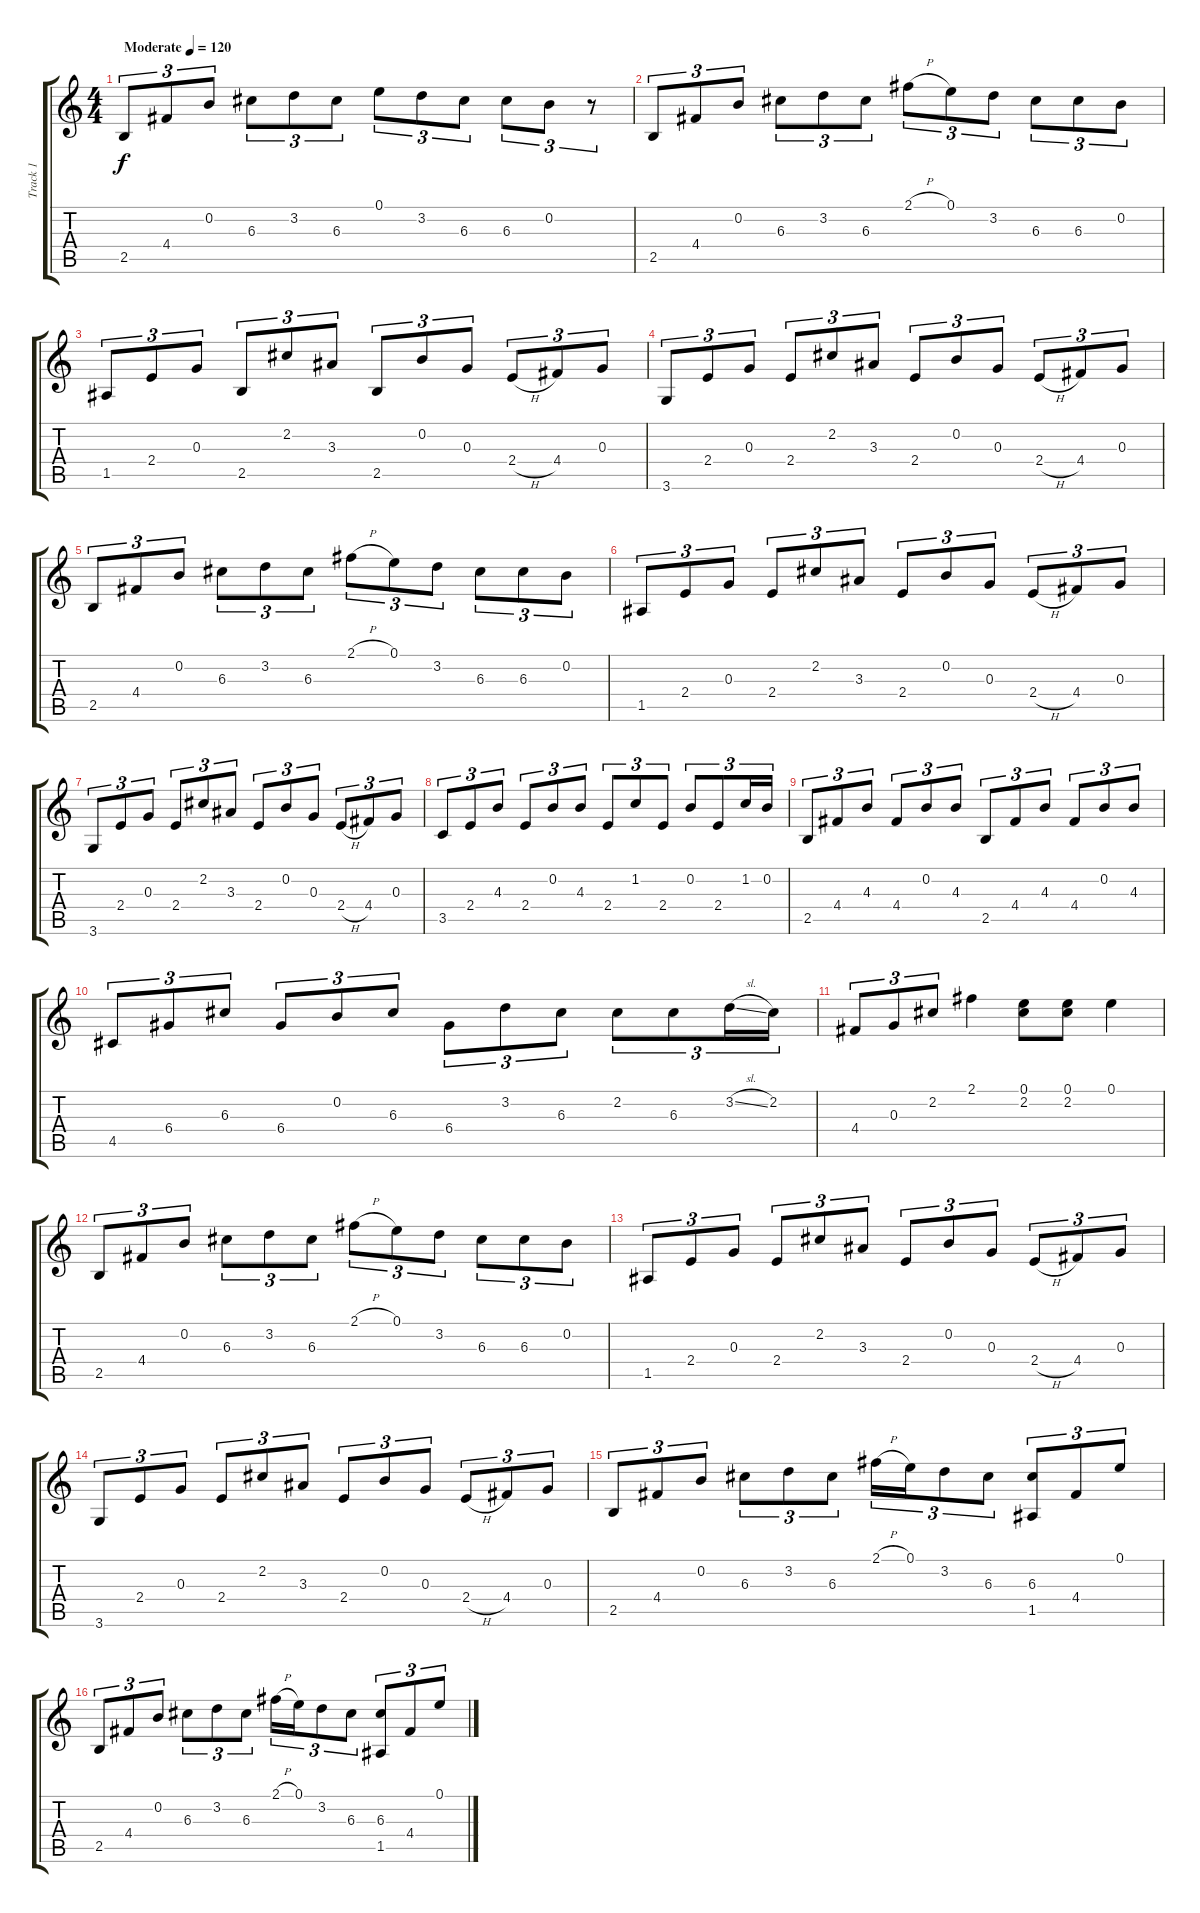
\track ("Track 1" "Track 1") {instrument acousticguitarnylon}
\staff {score tabs}
\tuning (E4 B3 G3 D3 A2 E2) {hide}
\ts (4 4)
\tempo (120 "Moderate")
\clef g2
\ks c
2.5.8{tu (3 2) dy f instrument acousticguitarnylon} 4.4.8{tu (3 2)} 0.2.8{tu (3 2)} 6.3.8{tu (3 2)} 3.2.8{tu (3 2)} 6.3.8{tu (3 2)} 0.1.8{tu (3 2)} 3.2.8{tu (3 2)} 6.3.8{tu (3 2)} 6.3.8{tu (3 2)} 0.2.8{tu (3 2)} r.8{tu (3 2)} |
2.5.8{tu (3 2)} 4.4.8{tu (3 2)} 0.2.8{tu (3 2)} 6.3.8{tu (3 2)} 3.2.8{tu (3 2)} 6.3.8{tu (3 2)} 2.1{h}.8{tu (3 2)} 0.1.8{tu (3 2)} 3.2.8{tu (3 2)} 6.3.8{tu (3 2)} 6.3.8{tu (3 2)} 0.2.8{tu (3 2)} |
1.5.8{tu (3 2)} 2.4.8{tu (3 2)} 0.3.8{tu (3 2)} 2.5.8{tu (3 2)} 2.2.8{tu (3 2)} 3.3.8{tu (3 2)} 2.5.8{tu (3 2)} 0.2.8{tu (3 2)} 0.3.8{tu (3 2)} 2.4{h}.8{tu (3 2)} 4.4.8{tu (3 2)} 0.3.8{tu (3 2)} |
3.6.8{tu (3 2)} 2.4.8{tu (3 2)} 0.3.8{tu (3 2)} 2.4.8{tu (3 2)} 2.2.8{tu (3 2)} 3.3.8{tu (3 2)} 2.4.8{tu (3 2)} 0.2.8{tu (3 2)} 0.3.8{tu (3 2)} 2.4{h}.8{tu (3 2)} 4.4.8{tu (3 2)} 0.3.8{tu (3 2)} |
2.5.8{tu (3 2)} 4.4.8{tu (3 2)} 0.2.8{tu (3 2)} 6.3.8{tu (3 2)} 3.2.8{tu (3 2)} 6.3.8{tu (3 2)} 2.1{h}.8{tu (3 2)} 0.1.8{tu (3 2)} 3.2.8{tu (3 2)} 6.3.8{tu (3 2)} 6.3.8{tu (3 2)} 0.2.8{tu (3 2)} |
1.5.8{tu (3 2)} 2.4.8{tu (3 2)} 0.3.8{tu (3 2)} 2.4.8{tu (3 2)} 2.2.8{tu (3 2)} 3.3.8{tu (3 2)} 2.4.8{tu (3 2)} 0.2.8{tu (3 2)} 0.3.8{tu (3 2)} 2.4{h}.8{tu (3 2)} 4.4.8{tu (3 2)} 0.3.8{tu (3 2)} |
3.6.8{tu (3 2)} 2.4.8{tu (3 2)} 0.3.8{tu (3 2)} 2.4.8{tu (3 2)} 2.2.8{tu (3 2)} 3.3.8{tu (3 2)} 2.4.8{tu (3 2)} 0.2.8{tu (3 2)} 0.3.8{tu (3 2)} 2.4{h}.8{tu (3 2)} 4.4.8{tu (3 2)} 0.3.8{tu (3 2)} |
3.5.8{tu (3 2)} 2.4.8{tu (3 2)} 4.3.8{tu (3 2)} 2.4.8{tu (3 2)} 0.2.8{tu (3 2)} 4.3.8{tu (3 2)} 2.4.8{tu (3 2)} 1.2.8{tu (3 2)} 2.4.8{tu (3 2)} 0.2.8{tu (3 2)} 2.4.8{tu (3 2)} 1.2.16{tu (3 2)} 0.2.16{tu (3 2)} |
2.5.8{tu (3 2)} 4.4.8{tu (3 2)} 4.3.8{tu (3 2)} 4.4.8{tu (3 2)} 0.2.8{tu (3 2)} 4.3.8{tu (3 2)} 2.5.8{tu (3 2)} 4.4.8{tu (3 2)} 4.3.8{tu (3 2)} 4.4.8{tu (3 2)} 0.2.8{tu (3 2)} 4.3.8{tu (3 2)} |
4.5.8{tu (3 2)} 6.4.8{tu (3 2)} 6.3.8{tu (3 2)} 6.4.8{tu (3 2)} 0.2.8{tu (3 2)} 6.3.8{tu (3 2)} 6.4.8{tu (3 2)} 3.2.8{tu (3 2)} 6.3.8{tu (3 2)} 2.2.8{tu (3 2)} 6.3.8{tu (3 2)} 3.2{sl}.16{tu (3 2)} 2.2.16{tu (3 2)} |
4.4.8{tu (3 2)} 0.3.8{tu (3 2)} 2.2.8{tu (3 2)} 2.1.4 (0.1 2.2).8 (0.1 2.2).8 0.1.4 |
2.5.8{tu (3 2)} 4.4.8{tu (3 2)} 0.2.8{tu (3 2)} 6.3.8{tu (3 2)} 3.2.8{tu (3 2)} 6.3.8{tu (3 2)} 2.1{h}.8{tu (3 2)} 0.1.8{tu (3 2)} 3.2.8{tu (3 2)} 6.3.8{tu (3 2)} 6.3.8{tu (3 2)} 0.2.8{tu (3 2)} |
1.5.8{tu (3 2)} 2.4.8{tu (3 2)} 0.3.8{tu (3 2)} 2.4.8{tu (3 2)} 2.2.8{tu (3 2)} 3.3.8{tu (3 2)} 2.4.8{tu (3 2)} 0.2.8{tu (3 2)} 0.3.8{tu (3 2)} 2.4{h}.8{tu (3 2)} 4.4.8{tu (3 2)} 0.3.8{tu (3 2)} |
3.6.8{tu (3 2)} 2.4.8{tu (3 2)} 0.3.8{tu (3 2)} 2.4.8{tu (3 2)} 2.2.8{tu (3 2)} 3.3.8{tu (3 2)} 2.4.8{tu (3 2)} 0.2.8{tu (3 2)} 0.3.8{tu (3 2)} 2.4{h}.8{tu (3 2)} 4.4.8{tu (3 2)} 0.3.8{tu (3 2)} |
2.5.8{tu (3 2)} 4.4.8{tu (3 2)} 0.2.8{tu (3 2)} 6.3.8{tu (3 2)} 3.2.8{tu (3 2)} 6.3.8{tu (3 2)} 2.1{h}.16{tu (3 2)} 0.1.16{tu (3 2)} 3.2.8{tu (3 2)} 6.3.8{tu (3 2)} (6.3 1.5).8{tu (3 2)} 4.4.8{tu (3 2)} 0.1.8{tu (3 2)} |
2.5.8{tu (3 2)} 4.4.8{tu (3 2)} 0.2.8{tu (3 2)} 6.3.8{tu (3 2)} 3.2.8{tu (3 2)} 6.3.8{tu (3 2)} 2.1{h}.16{tu (3 2)} 0.1.16{tu (3 2)} 3.2.8{tu (3 2)} 6.3.8{tu (3 2)} (6.3 1.5).8{tu (3 2)} 4.4.8{tu (3 2)} 0.1.8{tu (3 2)}
